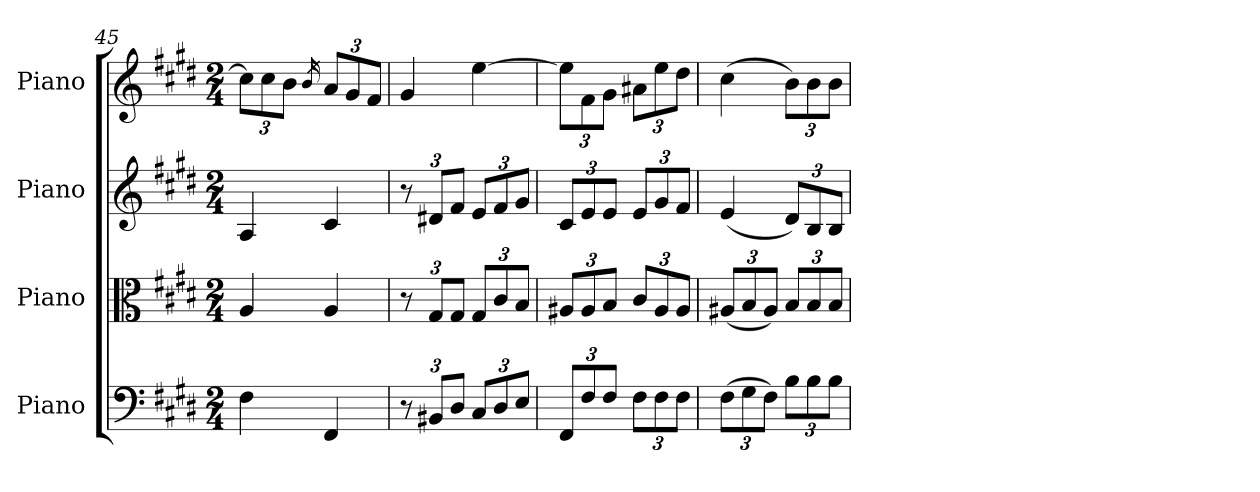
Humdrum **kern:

**kern	**kern	**kern	**kern
*part4	*part3	*part2	*part1
*staff4	*staff3	*staff2	*staff1
*I"Piano	*I"Piano	*I"Piano	*I"Piano
*I'Pno	*I'Pno	*I'Pno	*I'Pno
*clefF4	*clefC3	*clefG2	*clefG2
*k[f#c#g#d#]	*k[f#c#g#d#]	*k[f#c#g#d#]	*k[f#c#g#d#]
*M2/4	*M2/4	*M2/4	*M2/4
*	*	*	*Xbrackettup
=45	=45	=45	=45
4F#\	4A/	4A/	12cc#\L]
.	.	.	12cc#\
.	.	.	12b\J
.	.	.	16qb/
4FF#/	4A/	4c#/	12a/L
.	.	.	12g#/
.	.	.	12f#/J
=46	=46	=46	=46
*Xbrackettup	*Xbrackettup	*Xbrackettup	*
12r	12r	12r	4g#/
12BB#X/L	12G#/L	12d#X/L	.
12D#/J	12G#/J	12f#/J	.
12C#/L	12G#/L	12e/L	[4ee\
12D#/	12c#/	12f#/	.
12E/J	12B/J	12g#/J	.
=47	=47	=47	=47
12FF#/L	12A#X/L	12c#/L	12ee\L]
12F#/	12A#/	12e/	12f#\
12F#/J	12B/J	12e/J	12g#\J
12F#\L	12c#/L	12e/L	12a#X\L
12F#\	12A#/	12g#/	12ee\
12F#\J	12A#/J	12f#/J	12dd#\J
=48	=48	=48	=48
(12F#\L	(12A#X/L	(4e/	(4cc#\
12G#\	12B/	.	.
12F#\J)	12A#/J)	.	.
12B\L	12B/L	12d#/L)	12b\L)
12B\	12B/	12B/	12b\
12B\J	12B/J	12B/J	12b\J
=	=	=	=
*-	*-	*-	*-
